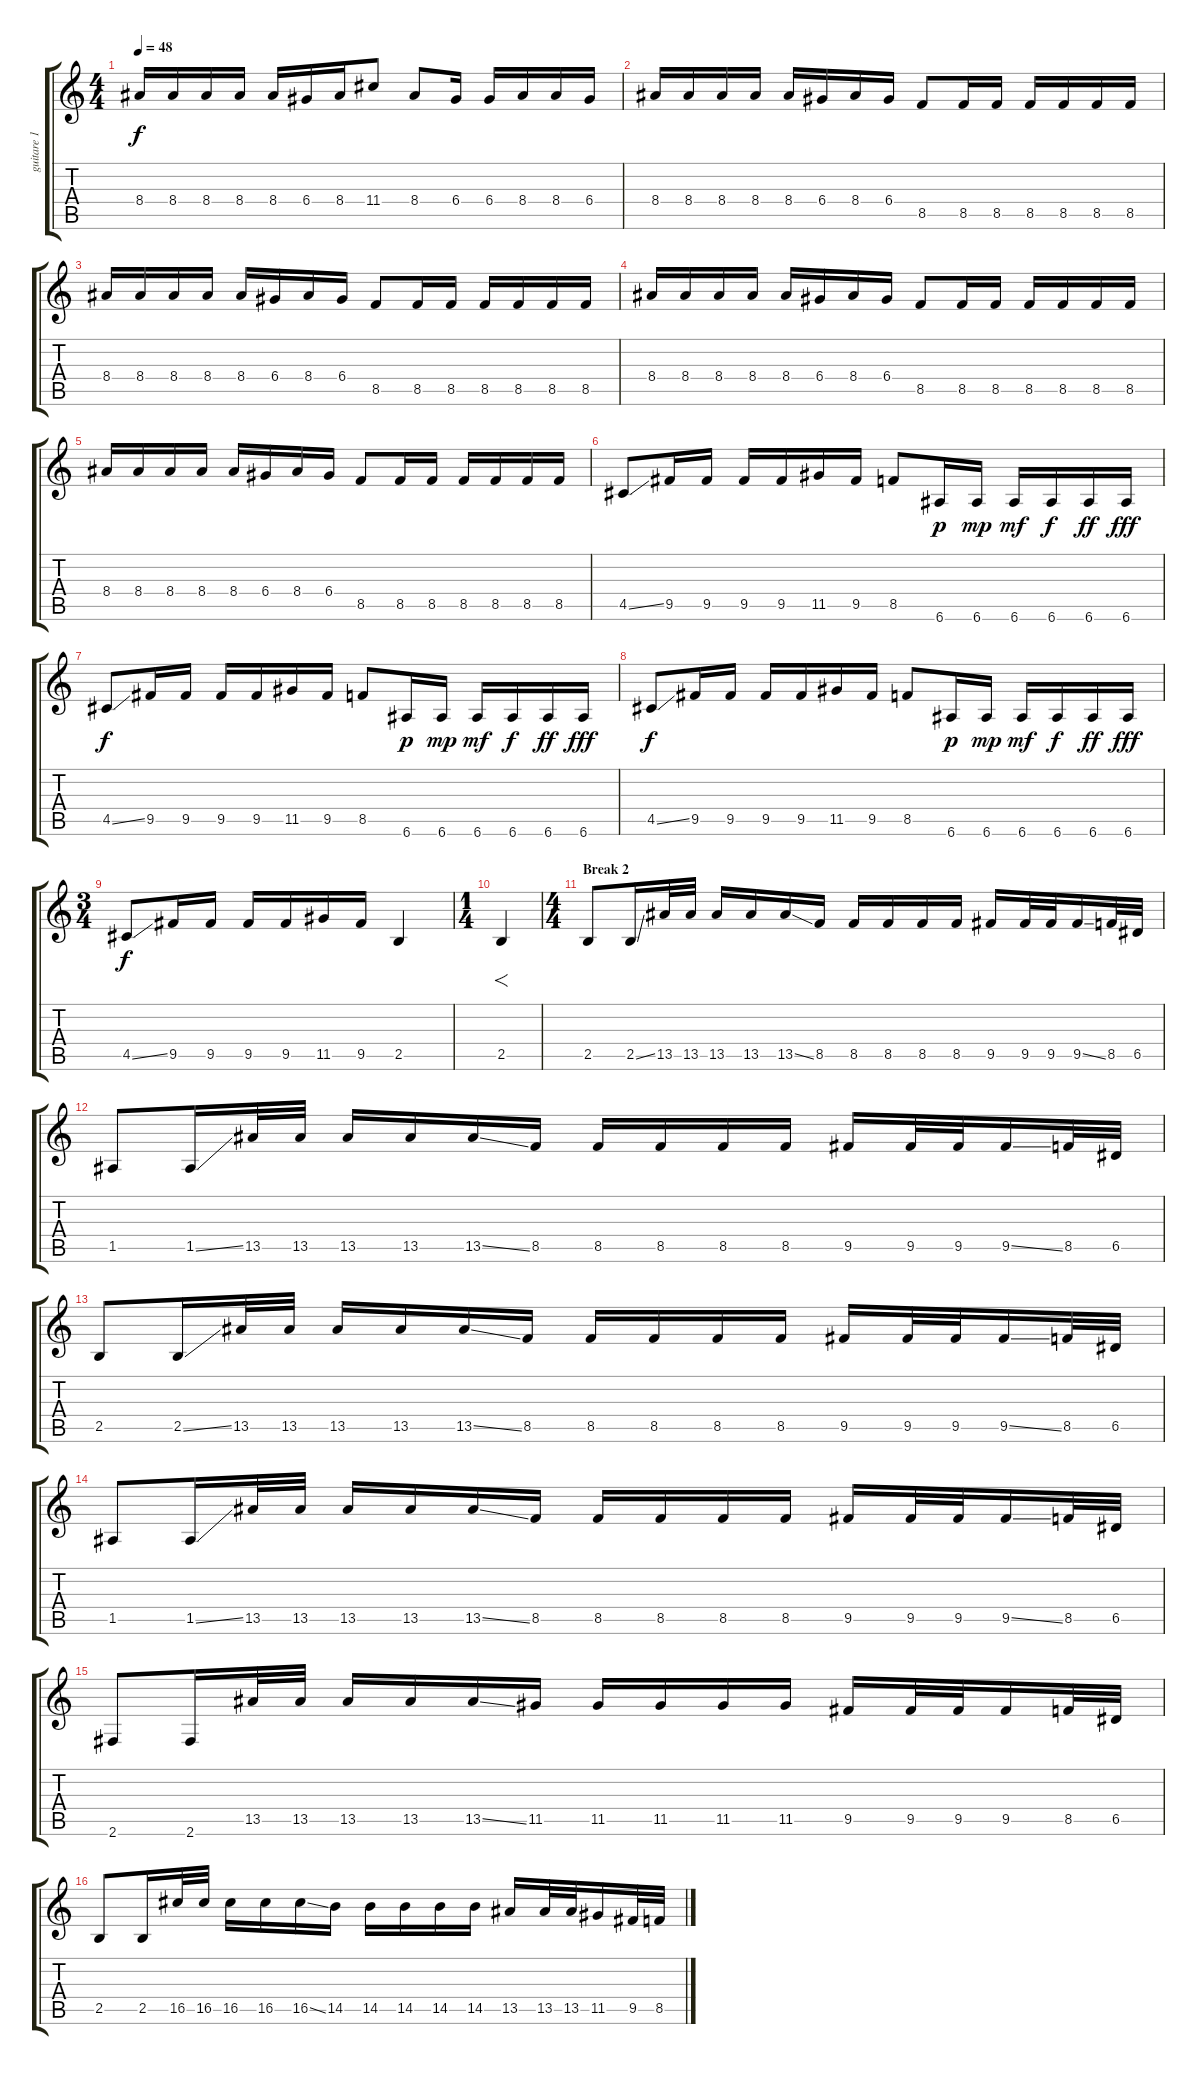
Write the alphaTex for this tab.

\track ("guitare 1" "guitare 1") {instrument electricguitarjazz}
\staff {score tabs}
\tuning (E4 B3 G3 D3 A2 E2) {hide}
\ts (4 4)
\tempo 48
\clef g2
\ks c
8.4.16{dy f} 8.4.16 8.4.16 8.4.16 8.4.16 6.4.16 8.4.16 11.4.8 8.4.8 6.4.16 6.4.16 8.4.16 8.4.16 6.4.16 |
8.4.16 8.4.16 8.4.16 8.4.16 8.4.16 6.4.16 8.4.16 6.4.16 8.5.8 8.5.16 8.5.16 8.5.16 8.5.16 8.5.16 8.5.16 |
8.4.16 8.4.16 8.4.16 8.4.16 8.4.16 6.4.16 8.4.16 6.4.16 8.5.8 8.5.16 8.5.16 8.5.16 8.5.16 8.5.16 8.5.16 |
8.4.16 8.4.16 8.4.16 8.4.16 8.4.16 6.4.16 8.4.16 6.4.16 8.5.8 8.5.16 8.5.16 8.5.16 8.5.16 8.5.16 8.5.16 |
8.4.16 8.4.16 8.4.16 8.4.16 8.4.16 6.4.16 8.4.16 6.4.16 8.5.8 8.5.16 8.5.16 8.5.16 8.5.16 8.5.16 8.5.16 |
4.5{ss}.8 9.5.16 9.5.16 9.5.16 9.5.16 11.5.16 9.5.16 8.5.8 6.6.16{dy p} 6.6.16{dy mp} 6.6.16{dy mf} 6.6.16{dy f} 6.6.16{dy ff} 6.6.16{dy fff} |
4.5{ss}.8{dy f} 9.5.16 9.5.16 9.5.16 9.5.16 11.5.16 9.5.16 8.5.8 6.6.16{dy p} 6.6.16{dy mp} 6.6.16{dy mf} 6.6.16{dy f} 6.6.16{dy ff} 6.6.16{dy fff} |
4.5{ss}.8{dy f} 9.5.16 9.5.16 9.5.16 9.5.16 11.5.16 9.5.16 8.5.8 6.6.16{dy p} 6.6.16{dy mp} 6.6.16{dy mf} 6.6.16{dy f} 6.6.16{dy ff} 6.6.16{dy fff} |
\ts (3 4)
4.5{ss}.8{dy f} 9.5.16 9.5.16 9.5.16 9.5.16 11.5.16 9.5.16 2.5.4 |
\ts (1 4)
2.5.4{f instrument distortionguitar} |
\ts (4 4)
\section ("" "Break 2")
2.5.8{instrument distortionguitar} 2.5{ss}.16 13.5.32 13.5.32 13.5.16 13.5.16 13.5{ss}.16 8.5.16 8.5.16 8.5.16 8.5.16 8.5.16 9.5.16 9.5.32 9.5.32 9.5{ss}.16 8.5.32 6.5.32 |
1.5.8{instrument distortionguitar} 1.5{ss}.16 13.5.32 13.5.32 13.5.16 13.5.16 13.5{ss}.16 8.5.16 8.5.16 8.5.16 8.5.16 8.5.16 9.5.16 9.5.32 9.5.32 9.5{ss}.16 8.5.32 6.5.32 |
2.5.8{instrument distortionguitar} 2.5{ss}.16 13.5.32 13.5.32 13.5.16 13.5.16 13.5{ss}.16 8.5.16 8.5.16 8.5.16 8.5.16 8.5.16 9.5.16 9.5.32 9.5.32 9.5{ss}.16 8.5.32 6.5.32 |
1.5.8{instrument distortionguitar} 1.5{ss}.16 13.5.32 13.5.32 13.5.16 13.5.16 13.5{ss}.16 8.5.16 8.5.16 8.5.16 8.5.16 8.5.16 9.5.16 9.5.32 9.5.32 9.5{ss}.16 8.5.32 6.5.32 |
2.6.8{instrument distortionguitar} 2.6.16 13.5.32 13.5.32 13.5.16 13.5.16 13.5{ss}.16 11.5.16 11.5.16 11.5.16 11.5.16 11.5.16 9.5.16 9.5.32 9.5.32 9.5.16 8.5.32 6.5.32 |
2.5.8{instrument distortionguitar} 2.5.16 16.5.32 16.5.32 16.5.16 16.5.16 16.5{ss}.16 14.5.16 14.5.16 14.5.16 14.5.16 14.5.16 13.5.16 13.5.32 13.5.32 11.5.16 9.5.32 8.5.32
